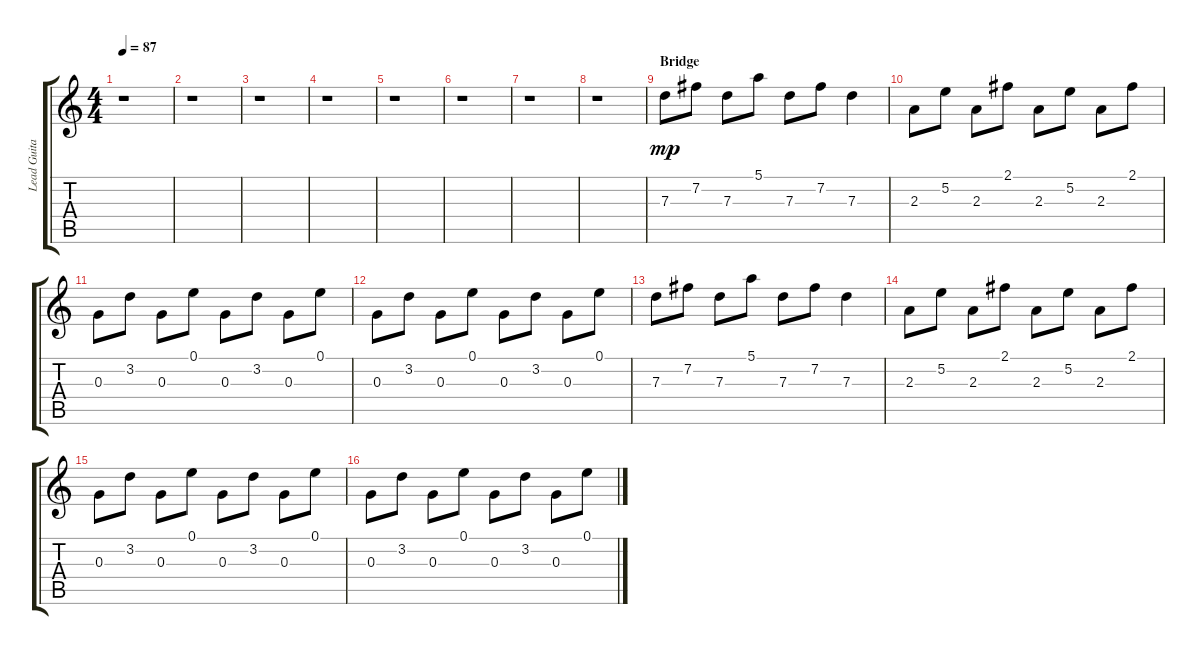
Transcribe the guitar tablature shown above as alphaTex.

\track ("Lead Guitar" "Lead Guita") {instrument acousticguitarsteel}
\staff {score tabs}
\tuning (E4 B3 G3 D3 A2 E2) {hide}
\ts (4 4)
\tempo 87
\clef g2
\ks c
r.1{dy mp} |
r.1 |
r.1 |
r.1 |
r.1 |
r.1 |
r.1 |
r.1 |
\section ("" "Bridge")
7.3.8 7.2.8 7.3.8 5.1.8 7.3.8 7.2.8 7.3.4 |
2.3.8 5.2.8 2.3.8 2.1.8 2.3.8 5.2.8 2.3.8 2.1.8 |
0.3.8 3.2.8 0.3.8 0.1.8 0.3.8 3.2.8 0.3.8 0.1.8 |
0.3.8 3.2.8 0.3.8 0.1.8 0.3.8 3.2.8 0.3.8 0.1.8 |
7.3.8 7.2.8 7.3.8 5.1.8 7.3.8 7.2.8 7.3.4 |
2.3.8 5.2.8 2.3.8 2.1.8 2.3.8 5.2.8 2.3.8 2.1.8 |
0.3.8 3.2.8 0.3.8 0.1.8 0.3.8 3.2.8 0.3.8 0.1.8 |
0.3.8 3.2.8 0.3.8 0.1.8 0.3.8 3.2.8 0.3.8 0.1.8
